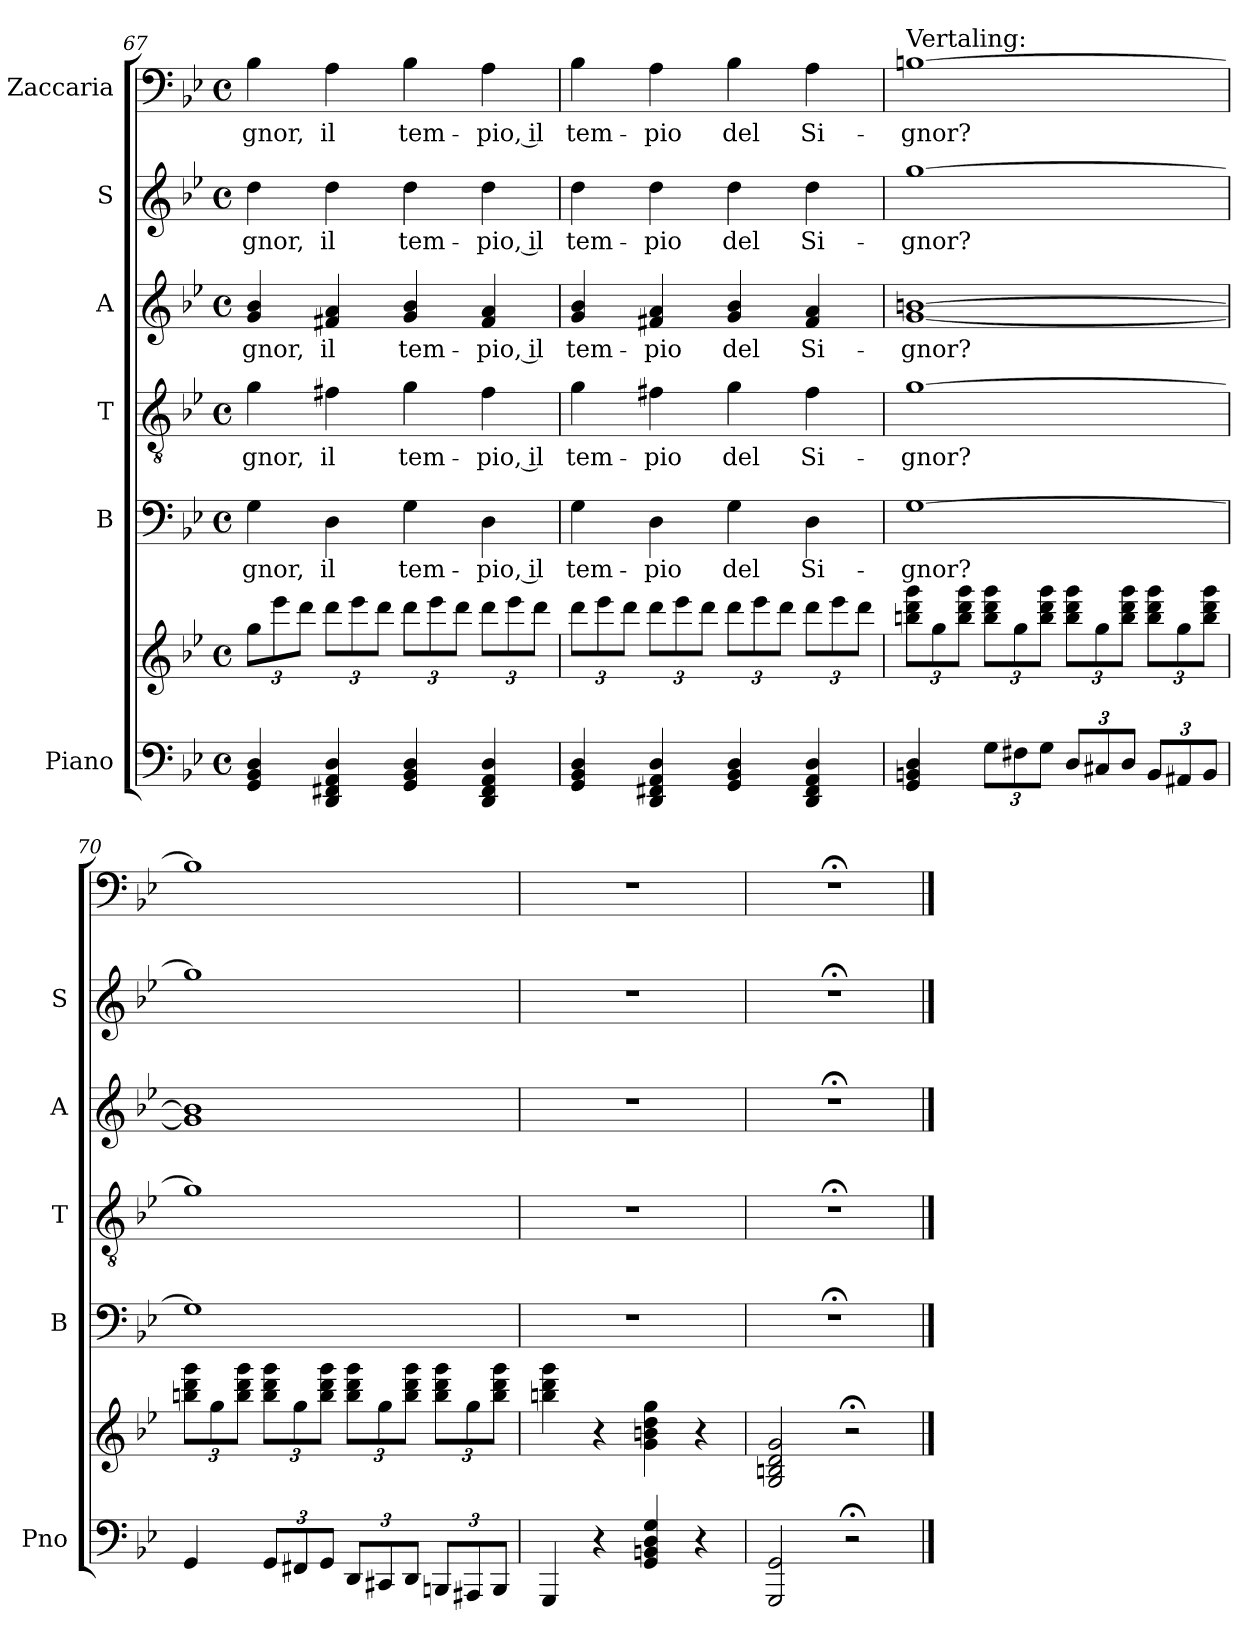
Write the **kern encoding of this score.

**kern	**kern	**kern	**text	**kern	**text	**kern	**text	**kern	**text	**kern	**text
*part6	*part6	*part5	*part5	*part4	*part4	*part3	*part3	*part2	*part2	*part1	*part1
*staff7	*staff6	*staff5	*staff5	*staff4	*staff4	*staff3	*staff3	*staff2	*staff2	*staff1	*staff1
*I"Piano	*	*I"B	*	*I"T	*	*I"A	*	*I"S	*	*I"Zaccaria	*
*I'Pno	*	*I'B	*	*I'T	*	*I'A	*	*I'S	*	*	*
*clefF4	*clefG2	*clefF4	*	*clefGv2	*	*clefG2	*	*clefG2	*	*clefF4	*
*k[b-e-]	*k[b-e-]	*k[b-e-]	*	*k[b-e-]	*	*k[b-e-]	*	*k[b-e-]	*	*k[b-e-]	*
*M4/4	*M4/4	*M4/4	*	*M4/4	*	*M4/4	*	*M4/4	*	*M4/4	*
*met(c)	*met(c)	*met(c)	*	*met(c)	*	*met(c)	*	*met(c)	*	*met(c)	*
*	*Xbrackettup	*	*	*	*	*	*	*	*	*	*
=67	=67	=67	=67	=67	=67	=67	=67	=67	=67	=67	=67
!	!	!	!LO:LY:b	!	!LO:LY:b	!	!LO:LY:b	!	!LO:LY:b	!	!LO:LY:b
4GG/ 4BB-/ 4D/	12gg\L	4G\	-gnor,	4g\	-gnor,	4g/ 4b-!/	-gnor,	4dd\	-gnor,	4B-\	-gnor,
.	12eee-\	.	.	.	.	.	.	.	.	.	.
.	12ddd\J	.	.	.	.	.	.	.	.	.	.
!	!	!	!LO:LY:b	!	!LO:LY:b	!	!LO:LY:b	!	!LO:LY:b	!	!LO:LY:b
4DD/ 4FF#X/ 4AA/ 4D/	12ddd\L	4D\	il	4f#X\	il	4f#X/ 4a!/	il	4dd\	il	4A\	il
.	12eee-\	.	.	.	.	.	.	.	.	.	.
.	12ddd\J	.	.	.	.	.	.	.	.	.	.
!	!	!	!LO:LY:b	!	!LO:LY:b	!	!LO:LY:b	!	!LO:LY:b	!	!LO:LY:b
4GG/ 4BB-/ 4D/	12ddd\L	4G\	tem-	4g\	tem-	4g/ 4b-!/	tem-	4dd\	tem-	4B-\	tem-
.	12eee-\	.	.	.	.	.	.	.	.	.	.
.	12ddd\J	.	.	.	.	.	.	.	.	.	.
!	!	!	!LO:LY:b	!	!LO:LY:b	!	!LO:LY:b	!	!LO:LY:b	!	!LO:LY:b
4DD/ 4FF#/ 4AA/ 4D/	12ddd\L	4D\	-pio, il	4f#\	-pio, il	4f#/ 4a!/	-pio, il	4dd\	-pio, il	4A\	-pio, il
.	12eee-\	.	.	.	.	.	.	.	.	.	.
.	12ddd\J	.	.	.	.	.	.	.	.	.	.
=68	=68	=68	=68	=68	=68	=68	=68	=68	=68	=68	=68
!	!	!	!LO:LY:b	!	!LO:LY:b	!	!LO:LY:b	!	!LO:LY:b	!	!LO:LY:b
4GG/ 4BB-/ 4D/	12ddd\L	4G\	tem-	4g\	tem-	4g/ 4b-!/	tem-	4dd\	tem-	4B-\	tem-
.	12eee-\	.	.	.	.	.	.	.	.	.	.
.	12ddd\J	.	.	.	.	.	.	.	.	.	.
!	!	!	!LO:LY:b	!	!LO:LY:b	!	!LO:LY:b	!	!LO:LY:b	!	!LO:LY:b
4DD/ 4FF#X/ 4AA/ 4D/	12ddd\L	4D\	-pio	4f#X\	-pio	4f#X/ 4a!/	-pio	4dd\	-pio	4A\	-pio
.	12eee-\	.	.	.	.	.	.	.	.	.	.
.	12ddd\J	.	.	.	.	.	.	.	.	.	.
!	!	!	!LO:LY:b	!	!LO:LY:b	!	!LO:LY:b	!	!LO:LY:b	!	!LO:LY:b
4GG/ 4BB-/ 4D/	12ddd\L	4G\	del	4g\	del	4g/ 4b-!/	del	4dd\	del	4B-\	del
.	12eee-\	.	.	.	.	.	.	.	.	.	.
.	12ddd\J	.	.	.	.	.	.	.	.	.	.
!	!	!	!LO:LY:b	!	!LO:LY:b	!	!LO:LY:b	!	!LO:LY:b	!	!LO:LY:b
4DD/ 4FF#/ 4AA/ 4D/	12ddd\L	4D\	Si-	4f#\	Si-	4f#/ 4a!/	Si-	4dd\	Si-	4A\	Si-
.	12eee-\	.	.	.	.	.	.	.	.	.	.
.	12ddd\J	.	.	.	.	.	.	.	.	.	.
!!LO:PB:g=z
=69	=69	=69	=69	=69	=69	=69	=69	=69	=69	=69	=69
!	!	!	!	!	!	!	!	!	!	!LO:TX:a:t=Vertaling&colon;	!
!	!	!	!LO:LY:b	!	!LO:LY:b	!	!LO:LY:b	!	!LO:LY:b	!	!LO:LY:b
4GG/ 4BBn/ 4D/	12bbn\ 12ddd\ 12ggg\L	[1G	-gnor?	[1g	-gnor?	[1g [1bn!	-gnor?	[1gg	-gnor?	[1Bn	-gnor?
.	12gg\	.	.	.	.	.	.	.	.	.	.
.	12bb\ 12ddd\ 12ggg\J	.	.	.	.	.	.	.	.	.	.
*Xbrackettup	*	*	*	*	*	*	*	*	*	*	*
12G\L	12bb\ 12ddd\ 12ggg\L	.	.	.	.	.	.	.	.	.	.
12F#X\	12gg\	.	.	.	.	.	.	.	.	.	.
12G\J	12bb\ 12ddd\ 12ggg\J	.	.	.	.	.	.	.	.	.	.
12D/L	12bb\ 12ddd\ 12ggg\L	.	.	.	.	.	.	.	.	.	.
12C#X/	12gg\	.	.	.	.	.	.	.	.	.	.
12D/J	12bb\ 12ddd\ 12ggg\J	.	.	.	.	.	.	.	.	.	.
12BB/L	12bb\ 12ddd\ 12ggg\L	.	.	.	.	.	.	.	.	.	.
12AA#X/	12gg\	.	.	.	.	.	.	.	.	.	.
12BB/J	12bb\ 12ddd\ 12ggg\J	.	.	.	.	.	.	.	.	.	.
=70	=70	=70	=70	=70	=70	=70	=70	=70	=70	=70	=70
4GG/	12bbn\ 12ddd\ 12ggg\L	1G]	.	1g]	.	1g] 1b!]	.	1gg]	.	1B]	.
.	12gg\	.	.	.	.	.	.	.	.	.	.
.	12bb\ 12ddd\ 12ggg\J	.	.	.	.	.	.	.	.	.	.
12GG/L	12bb\ 12ddd\ 12ggg\L	.	.	.	.	.	.	.	.	.	.
12FF#X/	12gg\	.	.	.	.	.	.	.	.	.	.
12GG/J	12bb\ 12ddd\ 12ggg\J	.	.	.	.	.	.	.	.	.	.
12DD/L	12bb\ 12ddd\ 12ggg\L	.	.	.	.	.	.	.	.	.	.
12CC#X/	12gg\	.	.	.	.	.	.	.	.	.	.
12DD/J	12bb\ 12ddd\ 12ggg\J	.	.	.	.	.	.	.	.	.	.
12BBBn/L	12bb\ 12ddd\ 12ggg\L	.	.	.	.	.	.	.	.	.	.
12AAA#X/	12gg\	.	.	.	.	.	.	.	.	.	.
12BBB/J	12bb\ 12ddd\ 12ggg\J	.	.	.	.	.	.	.	.	.	.
=71	=71	=71	=71	=71	=71	=71	=71	=71	=71	=71	=71
4GGG/	4bbn\ 4ddd\ 4ggg\	1r	.	1r	.	1r	.	1r	.	1r	.
4r	4r	.	.	.	.	.	.	.	.	.	.
4GG/ 4BBn/ 4D/ 4G/	4g\ 4bn\ 4dd\ 4gg\	.	.	.	.	.	.	.	.	.	.
4r	4r	.	.	.	.	.	.	.	.	.	.
=72	=72	=72	=72	=72	=72	=72	=72	=72	=72	=72	=72
2GGG/ 2GG/	2G/ 2Bn/ 2d/ 2g/	1r;<	.	1r;<	.	1r;<	.	1r;<	.	1r;<	.
2r;<	2r;<	.	.	.	.	.	.	.	.	.	.
==	==	==	==	==	==	==	==	==	==	==	==
*-	*-	*-	*-	*-	*-	*-	*-	*-	*-	*-	*-
